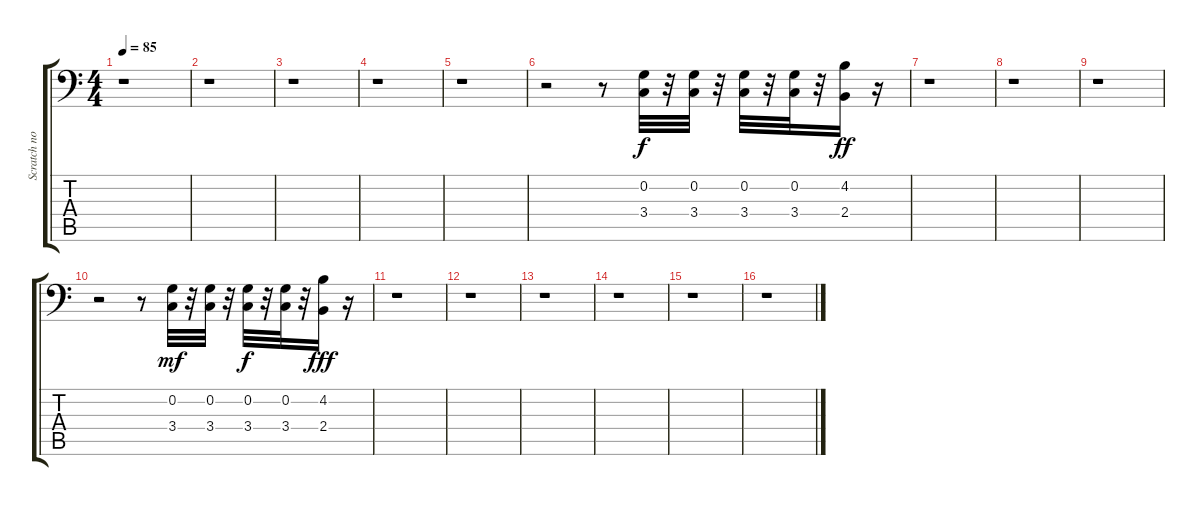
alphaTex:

\track ("Scratch noise 2" "Scratch no") {instrument distortionguitar}
\staff {score tabs}
\tuning (C3 G2 D2 A1 E1 B0) {hide}
\ts (4 4)
\tempo 85
\clef f4
\ks c
r.1{dy f} |
r.1 |
r.1 |
r.1 |
r.1 |
r.2 r.8 (0.2 3.4).32 r.32 (0.2 3.4).32 r.32 (0.2 3.4).32 r.32 (0.2 3.4).32 r.32 (4.2 2.4).16{dy ff} r.16 |
r.1 |
r.1 |
r.1 |
r.2 r.8 (0.2 3.4).32{dy mf} r.32 (0.2 3.4).32 r.32 (0.2 3.4).32{dy f} r.32 (0.2 3.4).32 r.32 (4.2 2.4).16{dy fff} r.16 |
r.1 |
r.1 |
r.1 |
r.1 |
r.1 |
r.1
